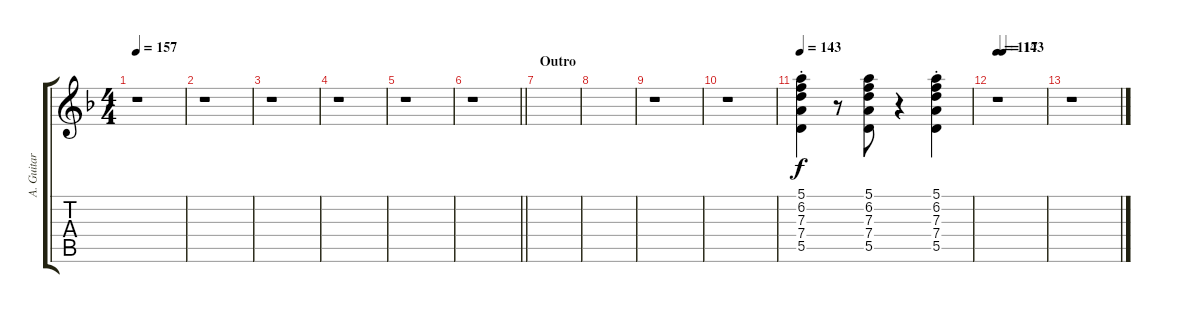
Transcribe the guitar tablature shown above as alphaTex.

\track ("A. Guitar" "A. Guitar") {instrument acousticguitarsteel}
\staff {score tabs}
\tuning (E4 B3 G3 D3 A2 E2) {hide}
\ts (4 4)
\tempo 157
\clef g2
\ks f
r.1{dy f} |
r.1 |
r.1 |
r.1 |
r.1 |
\barLineRight lightlight
r.1 |
\section ("" "Outro")
|
|
r.1 |
r.1 |
\tempo 143
(5.1{st} 6.2{st} 7.3{st} 7.4{st} 5.5{st}).4 r.8 (5.1 6.2 7.3 7.4 5.5).8 r.4 (5.1{st} 6.2{st} 7.3{st} 7.4{st} 5.5{st}).4 |
\tempo 117
\tempo (143 0.125)
r.1 |
r.1
